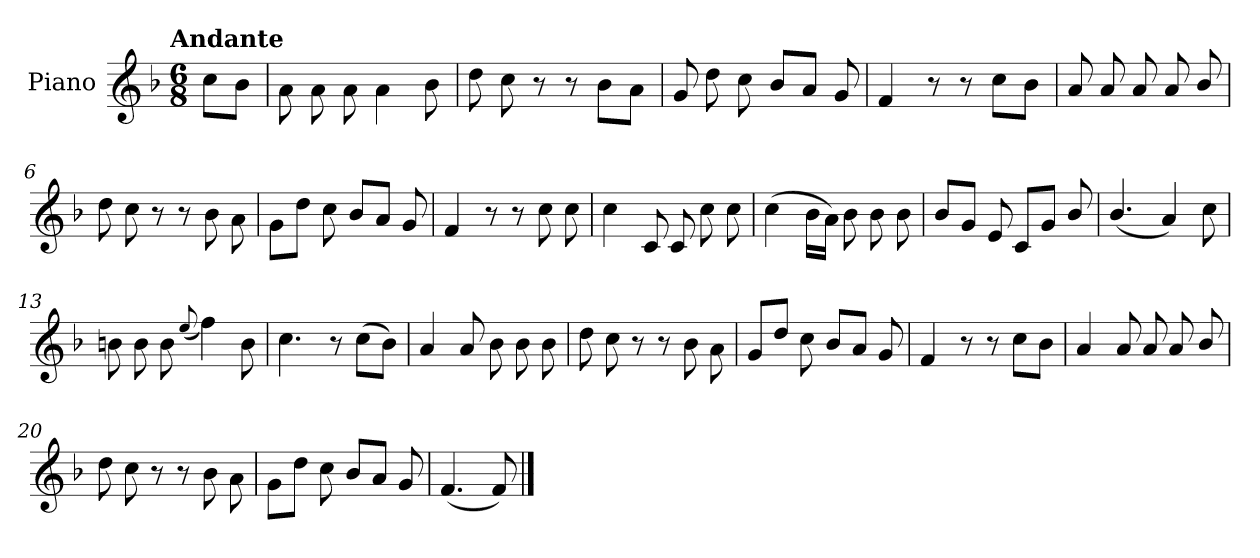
**kern
*part1
*staff1
*I"Piano
*I'Pno.
*clefG2
*k[b-]
!!LO:TX:omd:t=Andante
*M6/8
*MM92
=
8cc\L
8b-\J
=1
8a\
8a\
8a\
4a\
8b-\
=2
8dd\
8cc\
8r
8r
8b-\L
8a\J
=3
8g/
8dd\
8cc\
8b-/L
8a/J
8g/
=4
4f/
8r
8r
8cc\L
8b-\J
!!LO:LB:g=z
=5
8a/
8a/
8a/
8a/
8b-/
=6
8dd\
8cc\
8r
8r
8b-\
8a\
=7
8g\L
8dd\J
8cc\
8b-/L
8a/J
8g/
=8
4f/
8r
8r
8cc\
8cc\
=9
4cc\
8c/
8c/
8cc\
8cc\
=10
(>4cc\
16b-\LL
16a\JJ)
8b-\
8b-\
8b-\
!!LO:LB:g=z
=11
8b-/L
8g/J
8e/
8c/L
8g/J
8b-/
=12
(<4.b-/
4a/)
8cc\
=13
8bn\
8b\
8b\
(<8qqee/
4ff\)
8b\
=14
4.cc\
8r
(>8cc\L
8b-\J)
=15
4a/
8a/
8b-\
8b-\
8b-\
=16
8dd\
8cc\
8r
8r
8b-\
8a\
!!LO:LB:g=z
=17
8g/L
8dd/J
8cc\
8b-/L
8a/J
8g/
=18
4f/
8r
8r
8cc\L
8b-\J
=19
4a/
8a/
8a/
8a/
8b-/
=20
8dd\
8cc\
8r
8r
8b-\
8a\
=21
8g\L
8dd\J
8cc\
8b-/L
8a/J
8g/
=22
(<4.f/
8f/)
==
*-
